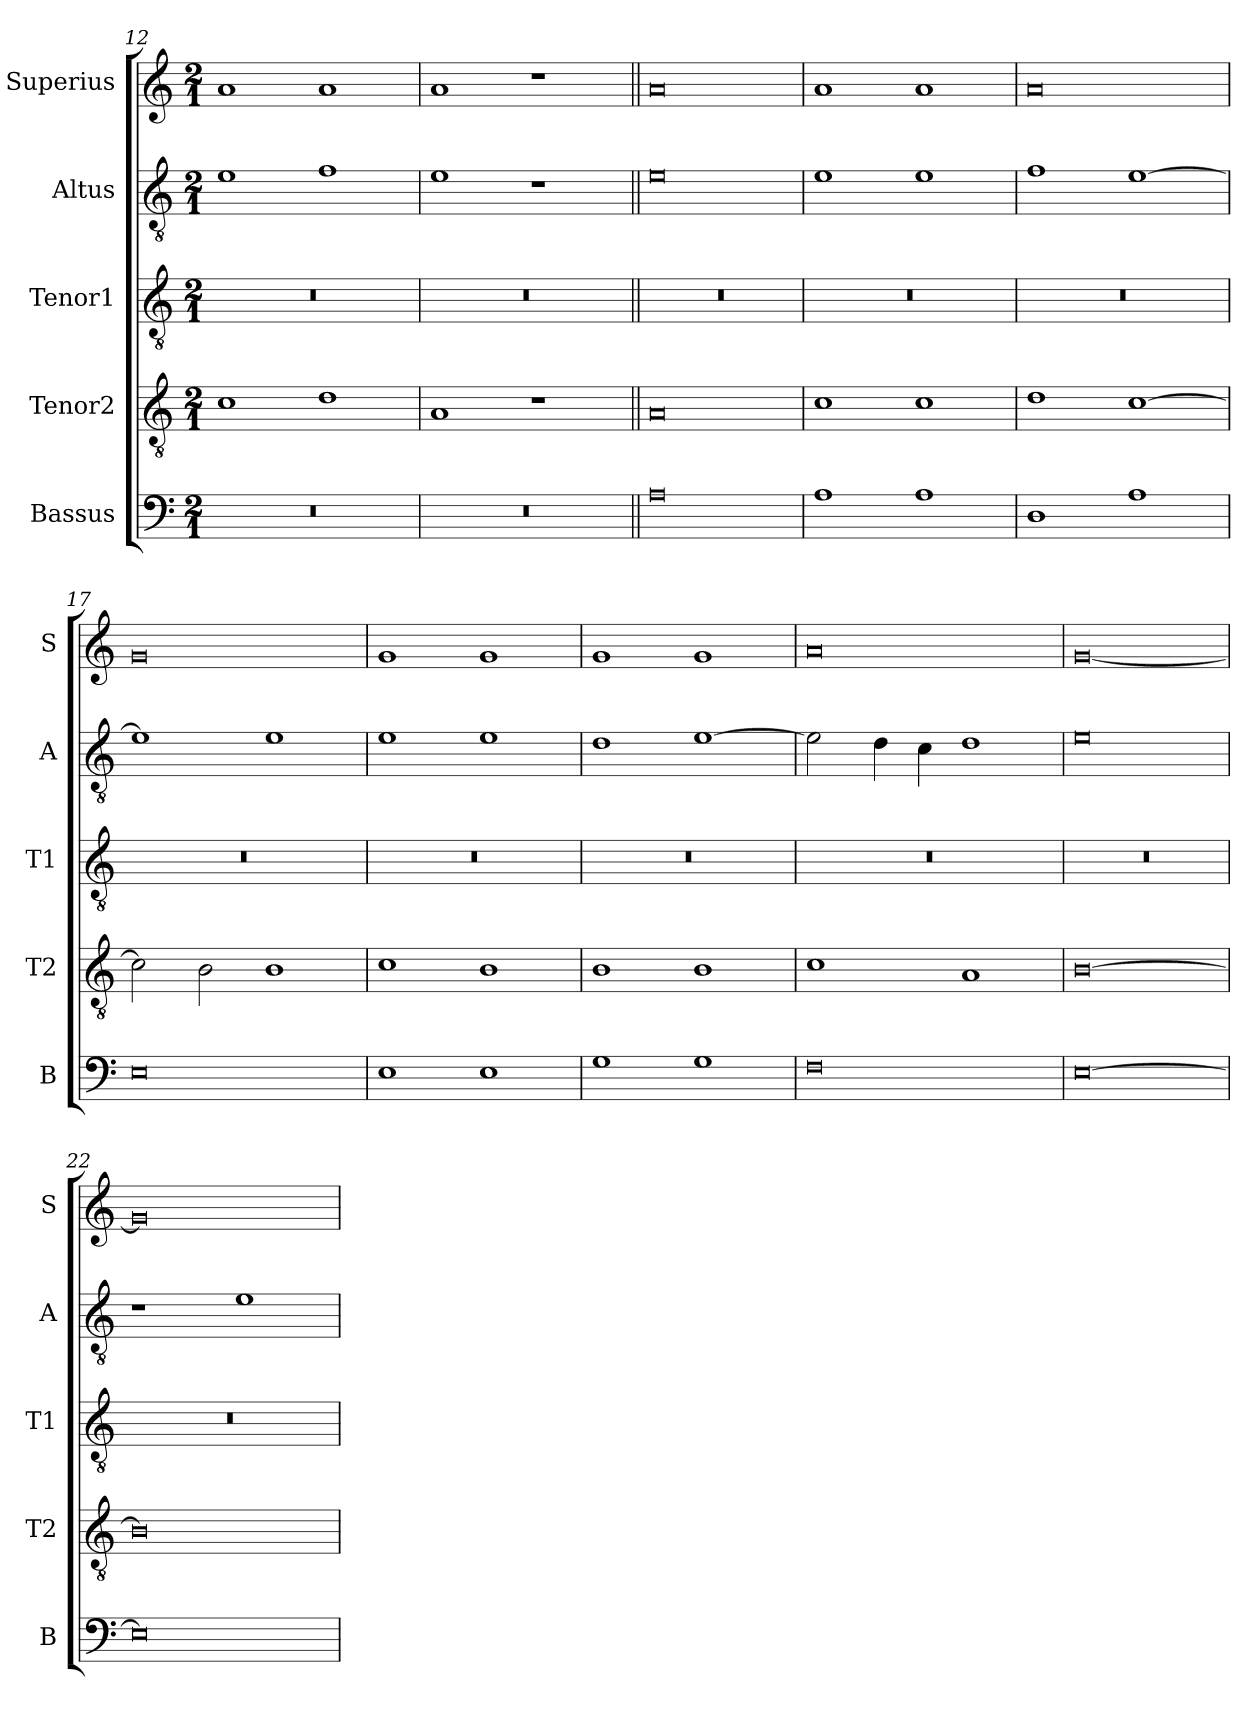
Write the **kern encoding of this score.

**kern	**kern	**kern	**kern	**kern
*part5	*part4	*part3	*part2	*part1
*staff5	*staff4	*staff3	*staff2	*staff1
*I"Bassus	*I"Tenor2	*I"Tenor1	*I"Altus	*I"Superius
*I'B	*I'T2	*I'T1	*I'A	*I'S
*clefF4	*clefGv2	*clefGv2	*clefGv2	*clefG2
*k[]	*k[]	*k[]	*k[]	*k[]
*M2/1	*M2/1	*M2/1	*M2/1	*M2/1
=12	=12	=12	=12	=12
0r	1c	0r	1e	1a
.	1d	.	1f	1a
=13	=13	=13	=13	=13
0r	1A	0r	1e	1a
.	1r	.	1r	1r
=14||	=14||	=14||	=14||	=14||
0A	0A	0r	0e	0a
=15	=15	=15	=15	=15
1A	1c	0r	1e	1a
1A	1c	.	1e	1a
=16	=16	=16	=16	=16
1D	1d	0r	1f	0a
1A	[1c	.	[1e	.
=17	=17	=17	=17	=17
0E	2c\]	0r	1e]	0g
.	2B\	.	.	.
.	1B	.	1e	.
=18	=18	=18	=18	=18
1E	1c	0r	1e	1g
1E	1B	.	1e	1g
=19	=19	=19	=19	=19
1G	1B	0r	1d	1g
1G	1B	.	[1e	1g
=20	=20	=20	=20	=20
0F	1c	0r	2e\]	0a
.	.	.	4d\	.
.	.	.	4c\	.
.	1A	.	1d	.
=21	=21	=21	=21	=21
[0E	[0B	0r	0e	[0g
=22	=22	=22	=22	=22
0E]	0B]	0r	1r	0g]
.	.	.	1e	.
=	=	=	=	=
*-	*-	*-	*-	*-
